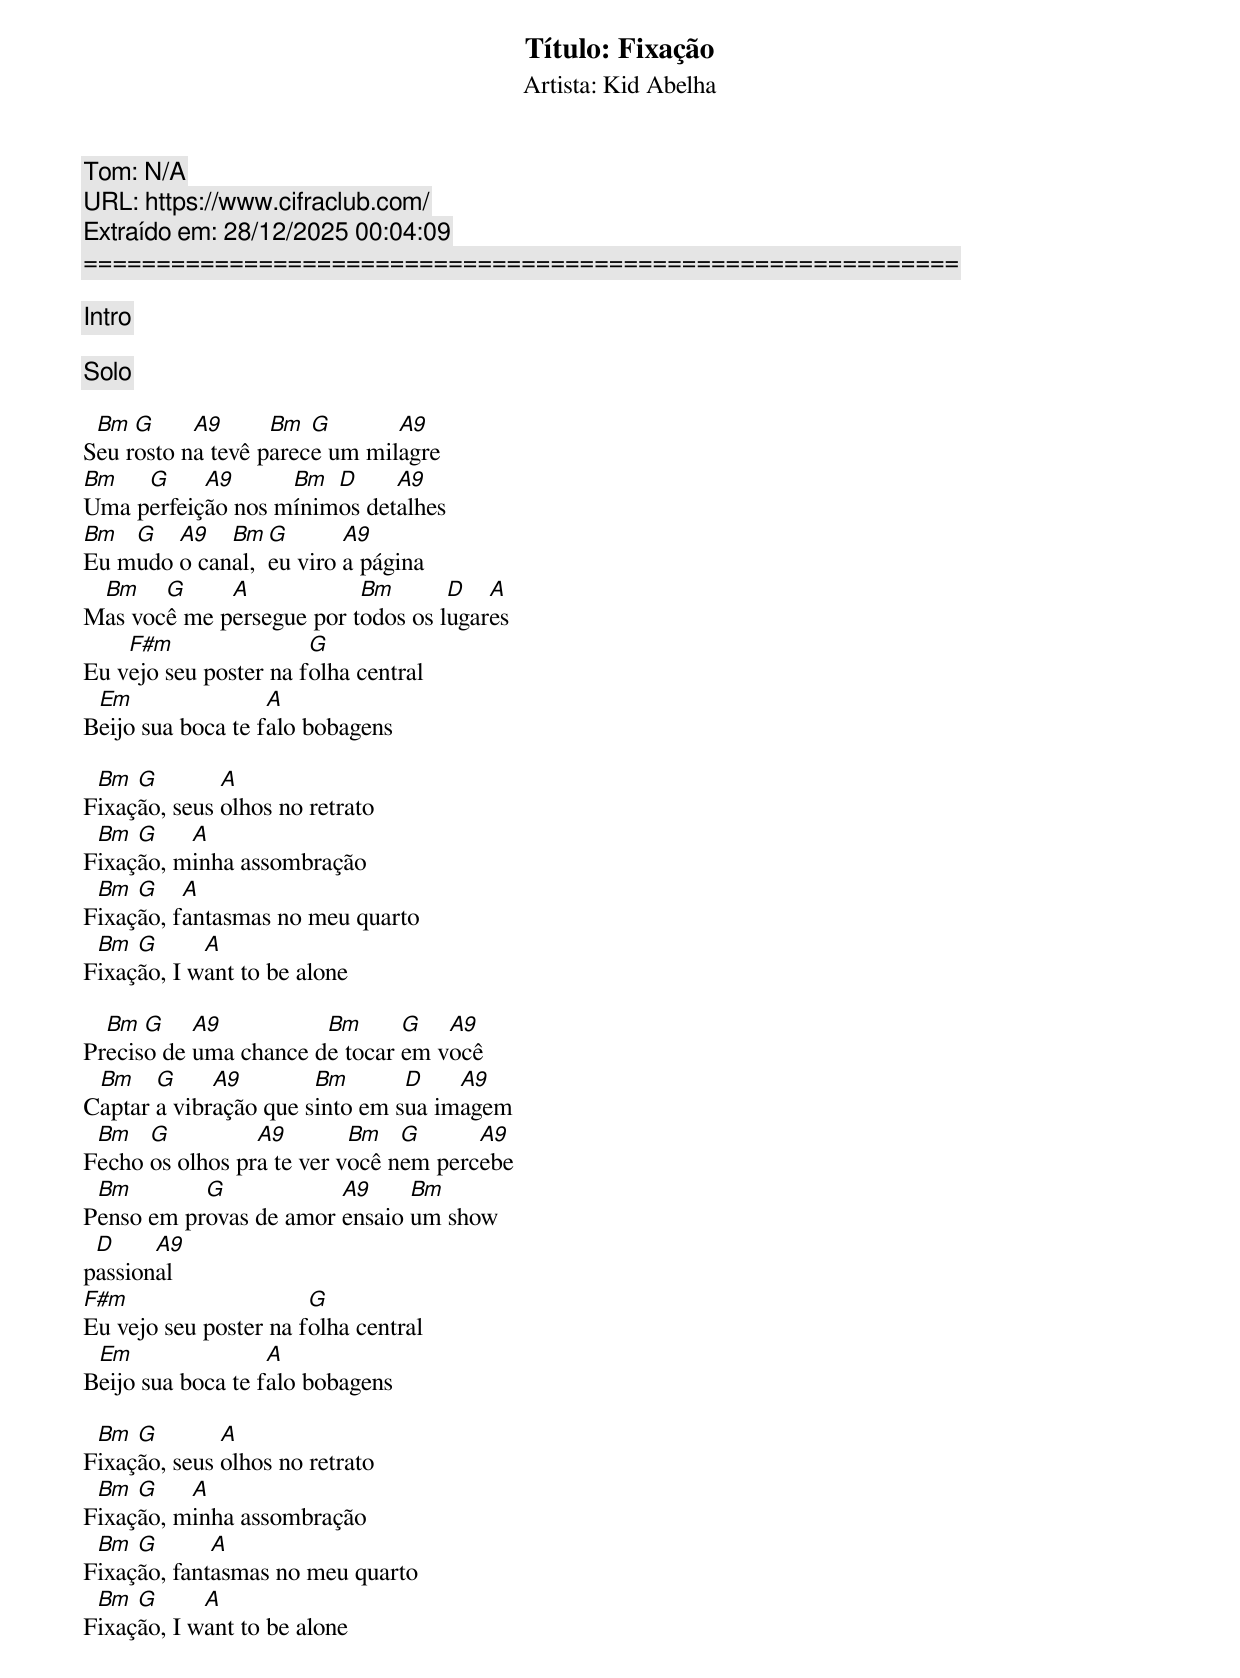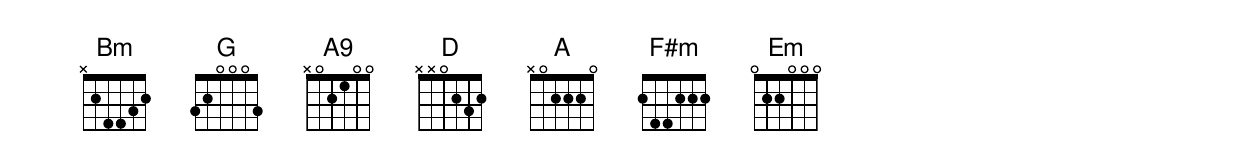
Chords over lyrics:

Título: Fixação
Artista: Kid Abelha
Tom: N/A
URL: https://www.cifraclub.com/
Extraído em: 28/12/2025 00:04:09
============================================================

[Intro]

[Solo]

 Bm  G     A9      Bm  G       A9
Seu rosto na tevê parece um milagre
Bm   G     A9      Bm  D     A9
Uma perfeição nos mínimos detalhes
Bm  G   A9   Bm  G       A9
Eu mudo o canal, eu viro a página
 Bm    G     A            Bm       D   A
Mas você me persegue por todos os lugares
    F#m                G
Eu vejo seu poster na folha central
 Em                A
Beijo sua boca te falo bobagens

 Bm  G        A
Fixação, seus olhos no retrato
 Bm  G    A
Fixação, minha assombração
 Bm  G    A
Fixação, fantasmas no meu quarto
 Bm  G      A
Fixação, I want to be alone

  Bm  G    A9          Bm      G   A9
Preciso de uma chance de tocar em você
 Bm    G     A9        Bm       D    A9
Captar a vibração que sinto em sua imagem
 Bm   G          A9        Bm   G      A9
Fecho os olhos pra te ver você nem percebe
 Bm        G            A9     Bm
Penso em provas de amor ensaio um show
 D     A9
passional
F#m                    G
Eu vejo seu poster na folha central
 Em                A
Beijo sua boca te falo bobagens

 Bm  G        A
Fixação, seus olhos no retrato
 Bm  G    A
Fixação, minha assombração
 Bm  G       A
Fixação, fantasmas no meu quarto
 Bm  G      A
Fixação, I want to be alone
